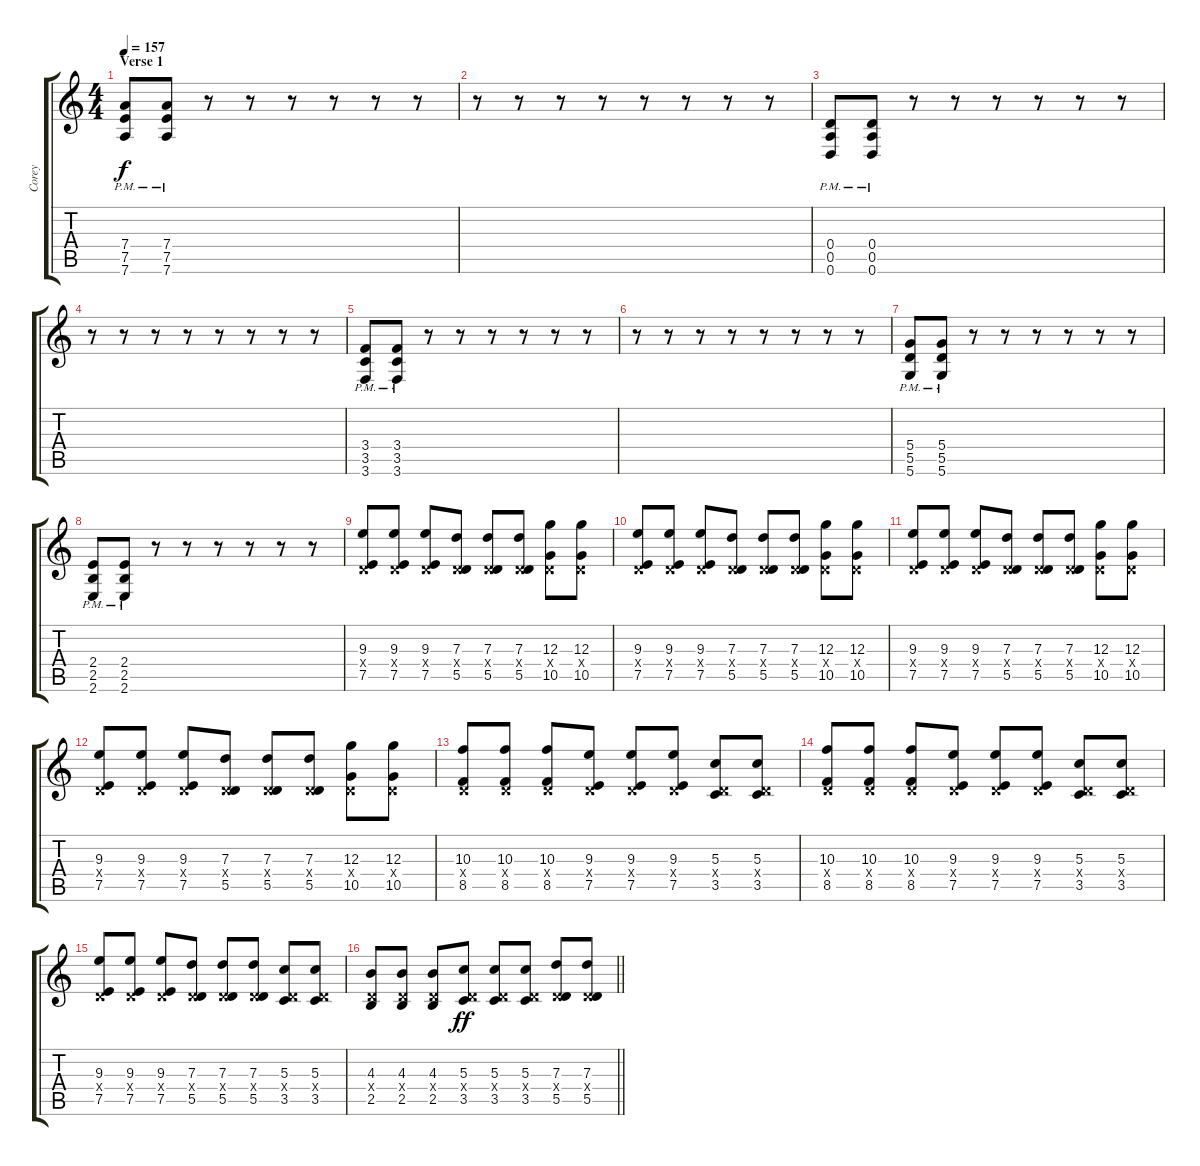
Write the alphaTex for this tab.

\track ("Corey" "Corey") {instrument distortionguitar}
\staff {score tabs}
\tuning (E4 B3 G3 D3 A2 D2) {hide}
\ts (4 4)
\section ("" "Verse 1")
\tempo 157
\clef g2
\ks c
(7.4{pm} 7.5{pm} 7.6{pm}).8{dy f balance 8} (7.4{pm} 7.5{pm} 7.6{pm}).8 r.8 r.8 r.8 r.8 r.8 r.8 |
r.8 r.8 r.8 r.8 r.8 r.8 r.8 r.8 |
(0.4{pm} 0.5{pm} 0.6{pm}).8 (0.4{pm} 0.5{pm} 0.6{pm}).8 r.8 r.8 r.8 r.8 r.8 r.8 |
r.8 r.8 r.8 r.8 r.8 r.8 r.8 r.8 |
(3.4{pm} 3.5{pm} 3.6{pm}).8 (3.4{pm} 3.5{pm} 3.6{pm}).8 r.8 r.8 r.8 r.8 r.8 r.8 |
r.8 r.8 r.8 r.8 r.8 r.8 r.8 r.8 |
(5.4{pm} 5.5{pm} 5.6{pm}).8 (5.4{pm} 5.5{pm} 5.6{pm}).8 r.8 r.8 r.8 r.8 r.8 r.8 |
(2.4{pm} 2.5{pm} 2.6{pm}).8 (2.4{pm} 2.5{pm} 2.6{pm}).8 r.8 r.8 r.8 r.8 r.8 r.8 |
(9.3 0.4{x} 7.5).8 (9.3 0.4{x} 7.5).8 (9.3 0.4{x} 7.5).8 (7.3 0.4{x} 5.5).8 (7.3 0.4{x} 5.5).8 (7.3 0.4{x} 5.5).8 (12.3 0.4{x} 10.5).8 (12.3 0.4{x} 10.5).8 |
(9.3 0.4{x} 7.5).8 (9.3 0.4{x} 7.5).8 (9.3 0.4{x} 7.5).8 (7.3 0.4{x} 5.5).8 (7.3 0.4{x} 5.5).8 (7.3 0.4{x} 5.5).8 (12.3 0.4{x} 10.5).8 (12.3 0.4{x} 10.5).8 |
(9.3 0.4{x} 7.5).8 (9.3 0.4{x} 7.5).8 (9.3 0.4{x} 7.5).8 (7.3 0.4{x} 5.5).8 (7.3 0.4{x} 5.5).8 (7.3 0.4{x} 5.5).8 (12.3 0.4{x} 10.5).8 (12.3 0.4{x} 10.5).8 |
(9.3 0.4{x} 7.5).8 (9.3 0.4{x} 7.5).8 (9.3 0.4{x} 7.5).8 (7.3 0.4{x} 5.5).8 (7.3 0.4{x} 5.5).8 (7.3 0.4{x} 5.5).8 (12.3 0.4{x} 10.5).8 (12.3 0.4{x} 10.5).8 |
(10.3 0.4{x} 8.5).8 (10.3 0.4{x} 8.5).8 (10.3 0.4{x} 8.5).8 (9.3 0.4{x} 7.5).8 (9.3 0.4{x} 7.5).8 (9.3 0.4{x} 7.5).8 (5.3 0.4{x} 3.5).8 (5.3 0.4{x} 3.5).8 |
(10.3 0.4{x} 8.5).8 (10.3 0.4{x} 8.5).8 (10.3 0.4{x} 8.5).8 (9.3 0.4{x} 7.5).8 (9.3 0.4{x} 7.5).8 (9.3 0.4{x} 7.5).8 (5.3 0.4{x} 3.5).8 (5.3 0.4{x} 3.5).8 |
(9.3 0.4{x} 7.5).8 (9.3 0.4{x} 7.5).8 (9.3 0.4{x} 7.5).8 (7.3 0.4{x} 5.5).8 (7.3 0.4{x} 5.5).8 (7.3 0.4{x} 5.5).8 (5.3 0.4{x} 3.5).8 (5.3 0.4{x} 3.5).8 |
\barLineRight lightlight
(4.3 0.4{x} 2.5).8 (4.3 0.4{x} 2.5).8 (4.3 0.4{x} 2.5).8 (5.3 0.4{x} 3.5).8{dy ff} (5.3 0.4{x} 3.5).8 (5.3 0.4{x} 3.5).8 (7.3 0.4{x} 5.5).8 (7.3 0.4{x} 5.5).8
